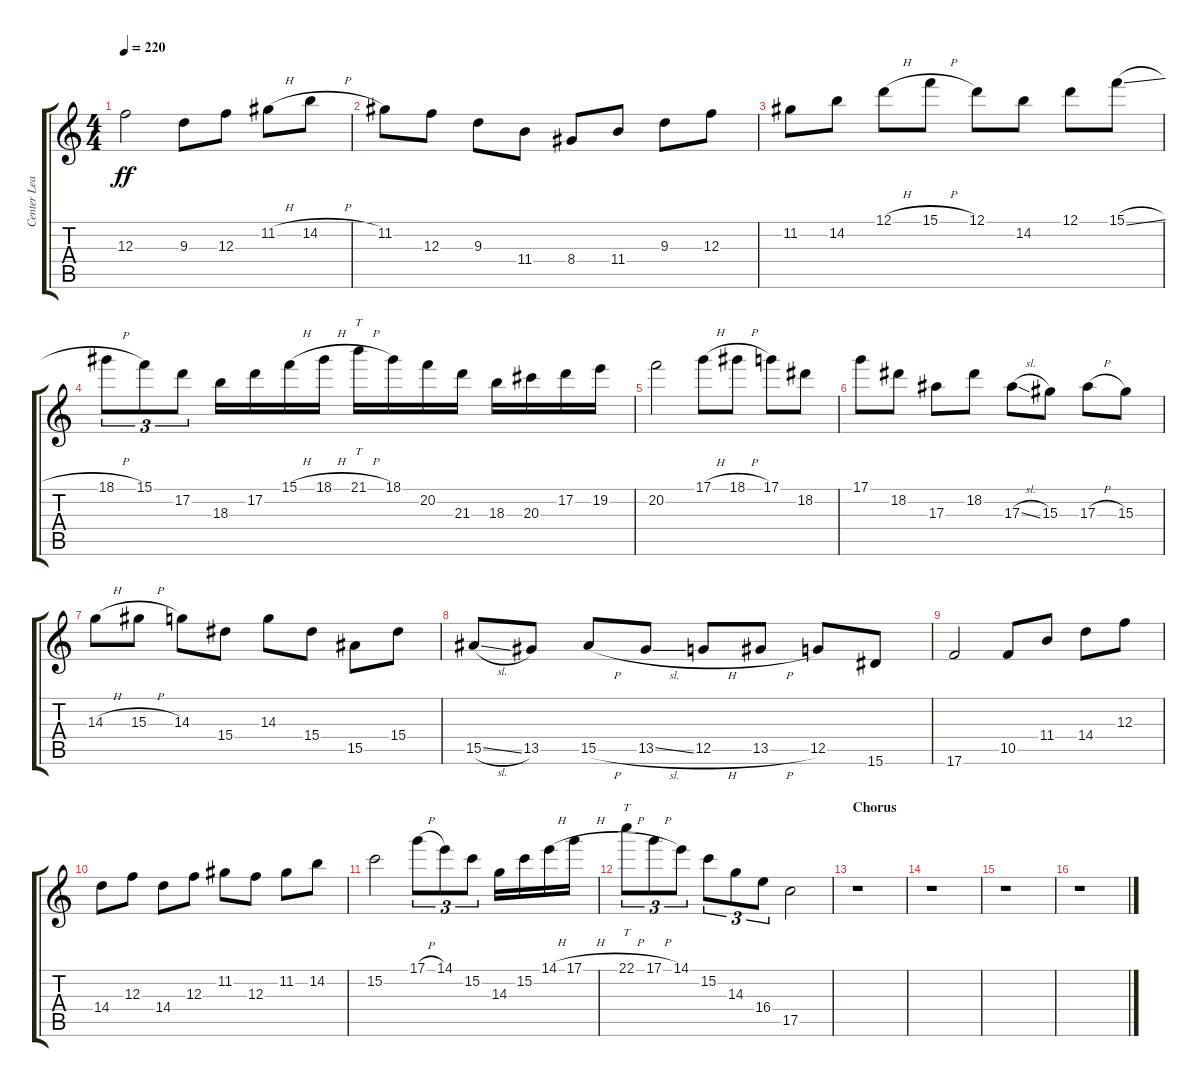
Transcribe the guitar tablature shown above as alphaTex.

\track ("Center Lead 1" "Center Lea") {instrument overdrivenguitar}
\staff {score tabs}
\tuning (D4 A3 F3 C3 G2 C2) {hide}
\ts (4 4)
\tempo 220
\clef g2
\ks aminor
12.3.2{dy ff} 9.3.8 12.3.8 11.2{h}.8 14.2{h}.8 |
11.2.8 12.3.8 9.3.8 11.4.8 8.4.8 11.4.8 9.3.8 12.3.8 |
11.2.8 14.2.8 12.1{h}.8 15.1{h}.8 12.1.8 14.2.8 12.1.8 15.1{sl}.8 |
18.1{h}.8{tu (3 2)} 15.1.8{tu (3 2)} 17.2.8{tu (3 2)} 18.3.16 17.2.16 15.1{h}.16 18.1{h}.16 21.1{h}.16{tt} 18.1.16 20.2.16 21.3.16 18.3.16 20.3.16 17.2.16 19.2.16 |
20.2.2 17.1{h}.8 18.1{h}.8 17.1.8 18.2.8 |
17.1.8 18.2.8 17.3.8 18.2.8 17.3{sl}.8 15.3.8 17.3{h}.8 15.3.8 |
14.3{h}.8 15.3{h}.8 14.3.8 15.4.8 14.3.8 15.4.8 15.5.8 15.4.8 |
15.5{sl}.8 13.5.8 15.5{h}.8 13.5{sl}.8 12.5{h}.8 13.5{h}.8 12.5.8 15.6.8 |
17.6.2 10.5.8 11.4.8 14.4.8 12.3.8 |
14.4.8 12.3.8 14.4.8 12.3.8 11.2.8 12.3.8 11.2.8 14.2.8 |
15.2.2 17.1{h}.8{tu (3 2)} 14.1.8{tu (3 2)} 15.2.8{tu (3 2)} 14.3.16 15.2.16 14.1{h}.16 17.1{h}.16 |
22.1{h}.8{tt tu (3 2)} 17.1{h}.8{tu (3 2)} 14.1.8{tu (3 2)} 15.2.8{tu (3 2)} 14.3.8{tu (3 2)} 16.4.8{tu (3 2)} 17.5.2 |
\section ("" "Chorus")
r.1 |
r.1 |
r.1 |
r.1
